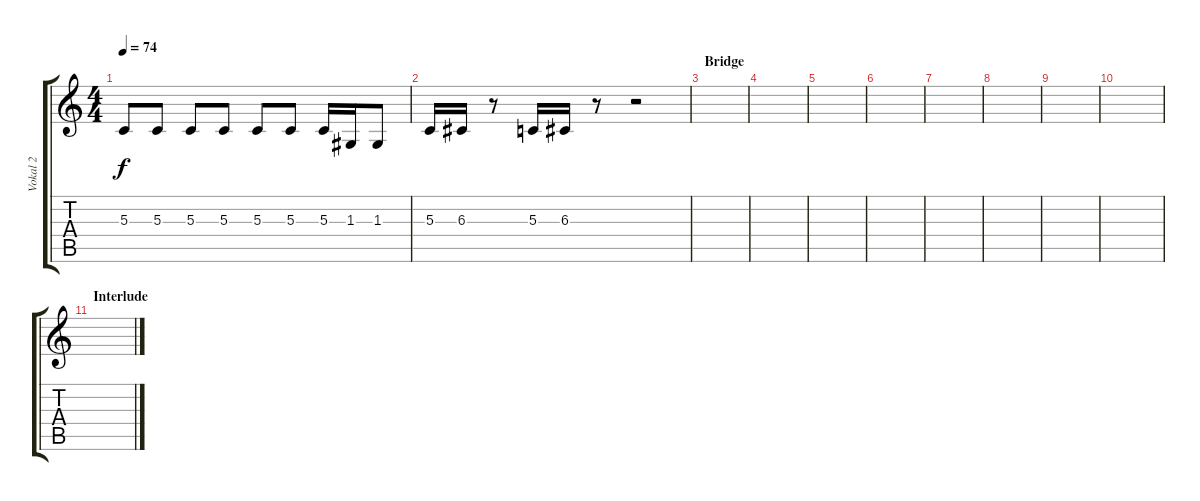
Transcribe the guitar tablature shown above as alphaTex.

\track ("Vokal 2" "Vokal 2") {instrument altosax}
\staff {score tabs}
\tuning (E4 B3 G3 D3 A2 E2) {hide}
\ts (4 4)
\tempo 74
\clef g2
\ks c
5.3.8{dy f} 5.3.8 5.3.8 5.3.8 5.3.8 5.3.8 5.3.16 1.3.16 1.3.8 |
5.3.16 6.3.16 r.8 5.3.16 6.3.16 r.8 r.2 |
\section ("" "Bridge")
|
|
|
|
|
|
|
|
\section ("" "Interlude")
